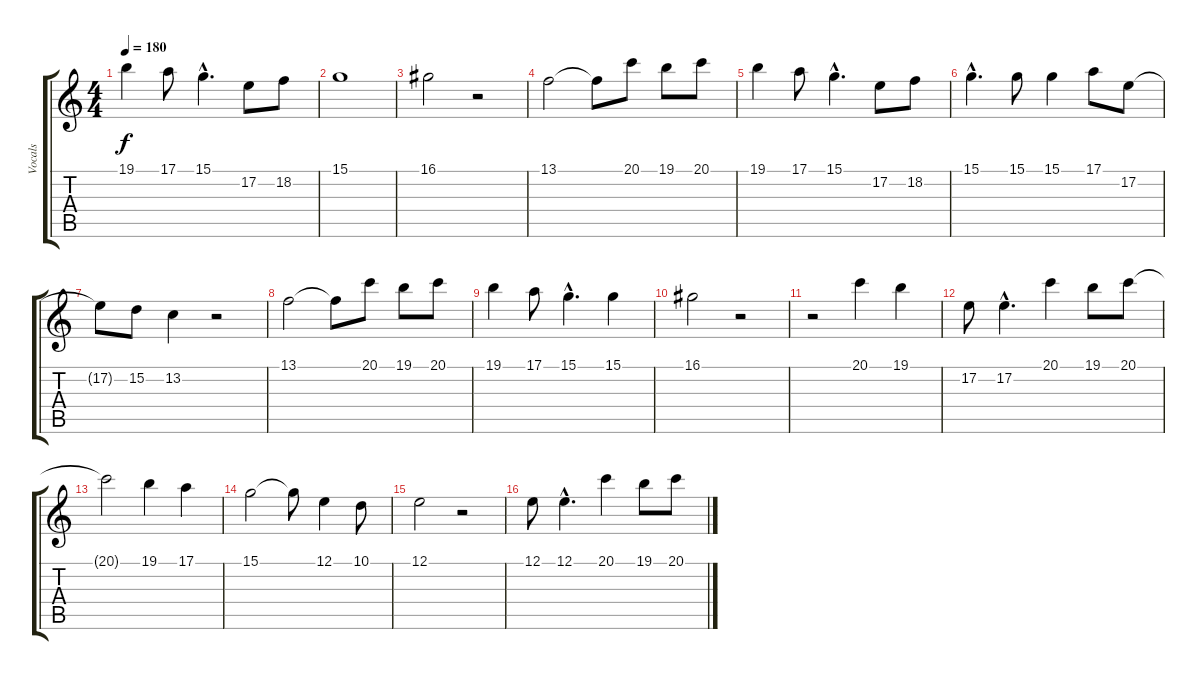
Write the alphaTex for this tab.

\track ("Vocals" "Vocals") {instrument englishhorn}
\staff {score tabs}
\tuning (E4 B3 G3 D3 A2 E2) {hide}
\ts (4 4)
\tempo 180
\clef g2
\ks c
19.1.4{dy f} 17.1.8 15.1{hac}.4{d} 17.2.8 18.2.8 |
15.1.1 |
16.1.2 r.2 |
13.1.2 13.1{t}.8 20.1.8 19.1.8 20.1.8 |
19.1.4 17.1.8 15.1{hac}.4{d} 17.2.8 18.2.8 |
15.1{hac}.4{d} 15.1.8 15.1.4 17.1.8 17.2.8 |
17.2{t}.8 15.2.8 13.2.4 r.2 |
13.1.2 13.1{t}.8 20.1.8 19.1.8 20.1.8 |
19.1.4 17.1.8 15.1{hac}.4{d} 15.1.4 |
16.1.2 r.2 |
r.2 20.1.4 19.1.4 |
17.2.8 17.2{hac}.4{d} 20.1.4 19.1.8 20.1.8 |
20.1{t}.2 19.1.4 17.1.4 |
15.1.2 15.1{t}.8 12.1.4 10.1.8 |
12.1.2 r.2 |
12.1.8 12.1{hac}.4{d} 20.1.4 19.1.8 20.1.8
